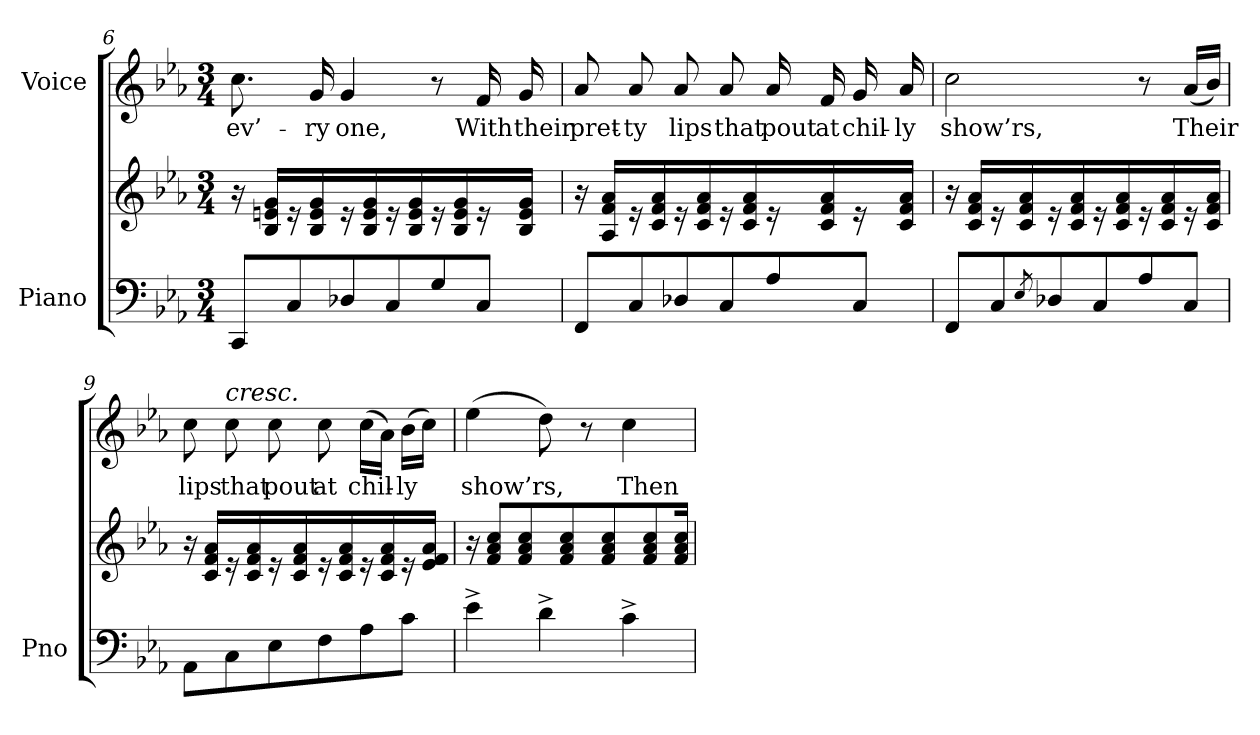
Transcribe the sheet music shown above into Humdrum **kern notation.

**kern	**kern	**kern	**text
*part2	*part2	*part1	*part1
*staff3	*staff2	*staff1	*staff1
*I"Piano	*	*I"Voice	*
*I'Pno	*	*	*
*clefF4	*clefG2	*clefG2	*
*k[b-e-a-]	*k[b-e-a-]	*k[b-e-a-]	*
*M3/4	*M3/4	*M3/4	*
=6	=6	=6	=6
8CC/L	16r	8.cc\	ev’-
.	16B-/ 16en/ 16g/LL	.	.
8C/	16r	.	.
.	16B-/ 16e/ 16g/	16g/	-ry
8D-X\	16r	4g/	one,
.	16B-/ 16e/ 16g/	.	.
8C/	16r	.	.
.	16B-/ 16e/ 16g/	.	.
8G\	16r	8r	.
.	16B-/ 16e/ 16g/	.	.
8C/J	16r	16f/	With
.	16B-/ 16e/ 16g/JJ	16g/	their
=7	=7	=7	=7
8FF/L	16r	8a-/	pret-
.	16A-/ 16f/ 16a-/LL	.	.
8C/	16r	8a-/	-ty
.	16c/ 16f/ 16a-/	.	.
8D-X/	16r	8a-/	lips
.	16c/ 16f/ 16a-/	.	.
8C/	16r	8a-/	that
.	16c/ 16f/ 16a-/	.	.
8A-/	16r	16a-/	pout
.	16c/ 16f/ 16a-/	16f/	at
8C/J	16r	16g/	chil-
.	16c/ 16f/ 16a-/JJ	16a-/	-ly
=8	=8	=8	=8
8FF/L	16r	2cc\	show’rs,
.	16c/ 16f/ 16a-/LL	.	.
8C/	16r	.	.
.	16c/ 16f/ 16a-/	.	.
8qE-/	.	.	.
8D-X\	16r	.	.
.	16c/ 16f/ 16a-/	.	.
8C/	16r	.	.
.	16c/ 16f/ 16a-/	.	.
8A-\	16r	8r	.
.	16c/ 16f/ 16a-/	.	.
8C/J	16r	(16a-/LL	Their
.	16c/ 16f/ 16a-/JJ	16b-/JJ)	.
=9	=9	=9	=9
8AA-\L	16r	8cc\	lips
.	16c/ 16f/ 16a-/LL	.	.
!	!	!LO:TX:a:i:t=cresc.	!
8C\	16r	8cc\	that
.	16c/ 16f/ 16a-/	.	.
8E-\	16r	8cc\	pout
.	16c/ 16f/ 16a-/	.	.
8F\	16r	8cc\	at
.	16c/ 16f/ 16a-/	.	.
8A-\	16r	(16cc\LL	chil-
.	16c/ 16f/ 16a-/	16a-\JJ)	.
8c\J	16r	(16b-\LL	-ly
.	16e-/ 16f/ 16a-/JJ	16cc\JJ)	.
=10	=10	=10	=10
4e-^\	16r	(4ee-\	show’rs,
.	8f/ 8a-/ 8cc/L	.	.
.	8f/ 8a-/ 8cc/	.	.
4d^\	.	8dd\)	.
.	8f/ 8a-/ 8cc/	.	.
.	.	8r	.
.	8f/ 8a-/ 8cc/	.	.
4c^\	.	4cc\	Then
.	8f/ 8a-/ 8cc/	.	.
.	16f/ 16a-/ 16cc/Jk	.	.
=	=	=	=
*-	*-	*-	*-
